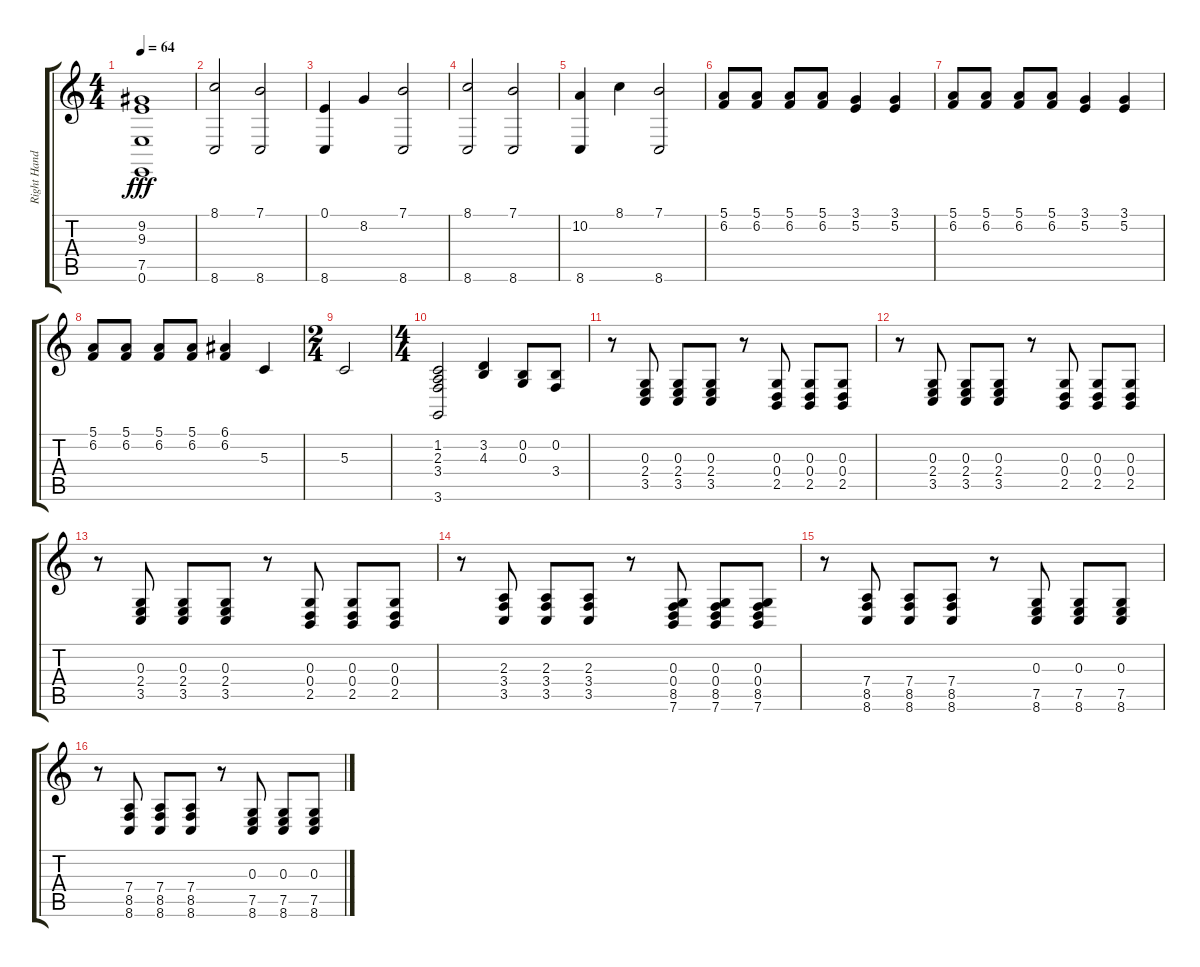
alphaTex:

\track ("Right Hand" "Right Hand") {instrument stringensemble1}
\staff {score tabs}
\tuning (E4 B3 G3 D3 A2 E2) {hide}
\ts (4 4)
\tempo 64
\clef g2
\ks c
(9.2 9.3 7.5 0.6).1{dy fff volume 9} |
(8.1 8.6).2{volume 8} (7.1 8.6).2 |
(0.1 8.6).4{volume 9} 8.2.4{volume 10} (7.1 8.6).2{volume 10} |
(8.1 8.6).2{volume 10} (7.1 8.6).2 |
(10.2 8.6).4{volume 8} 8.1.4{volume 8} (7.1 8.6).2{volume 9} |
(5.1 6.2).8 (5.1 6.2).8 (5.1 6.2).8{volume 9} (5.1 6.2).8 (3.1 5.2).4{volume 9} (3.1 5.2).4 |
(5.1 6.2).8 (5.1 6.2).8 (5.1 6.2).8 (5.1 6.2).8{volume 9} (3.1 5.2).4 (3.1 5.2).4 |
(5.1 6.2).8 (5.1 6.2).8 (5.1 6.2).8 (5.1 6.2).8 (6.1 6.2).4 5.3.4 |
\ts (2 4)
5.3.2 |
\ts (4 4)
(1.2 2.3 3.4 3.6).2 (3.2 4.3).4 (0.2 0.3).8{volume 10} (0.2 3.4).8{volume 10} |
r.8 (0.3 2.4 3.5).8{volume 12} (0.3 2.4 3.5).8 (0.3 2.4 3.5).8 r.8 (0.3 0.4 2.5).8{volume 13} (0.3 0.4 2.5).8 (0.3 0.4 2.5).8 |
r.8 (0.3 2.4 3.5).8 (0.3 2.4 3.5).8 (0.3 2.4 3.5).8 r.8 (0.3 0.4 2.5).8 (0.3 0.4 2.5).8 (0.3 0.4 2.5).8 |
r.8 (0.3 2.4 3.5).8 (0.3 2.4 3.5).8 (0.3 2.4 3.5).8 r.8 (0.3 0.4 2.5).8 (0.3 0.4 2.5).8 (0.3 0.4 2.5).8 |
r.8 (2.3 3.4 3.5).8 (2.3 3.4 3.5).8 (2.3 3.4 3.5).8 r.8 (0.3 0.4 8.5 7.6).8 (0.3 0.4 8.5 7.6).8 (0.3 0.4 8.5 7.6).8 |
r.8 (7.4 8.5 8.6).8 (7.4 8.5 8.6).8 (7.4 8.5 8.6).8 r.8 (0.3 7.5 8.6).8 (0.3 7.5 8.6).8 (0.3 7.5 8.6).8 |
r.8 (7.4 8.5 8.6).8 (7.4 8.5 8.6).8 (7.4 8.5 8.6).8 r.8 (0.3 7.5 8.6).8 (0.3 7.5 8.6).8 (0.3 7.5 8.6).8{volume 12}
